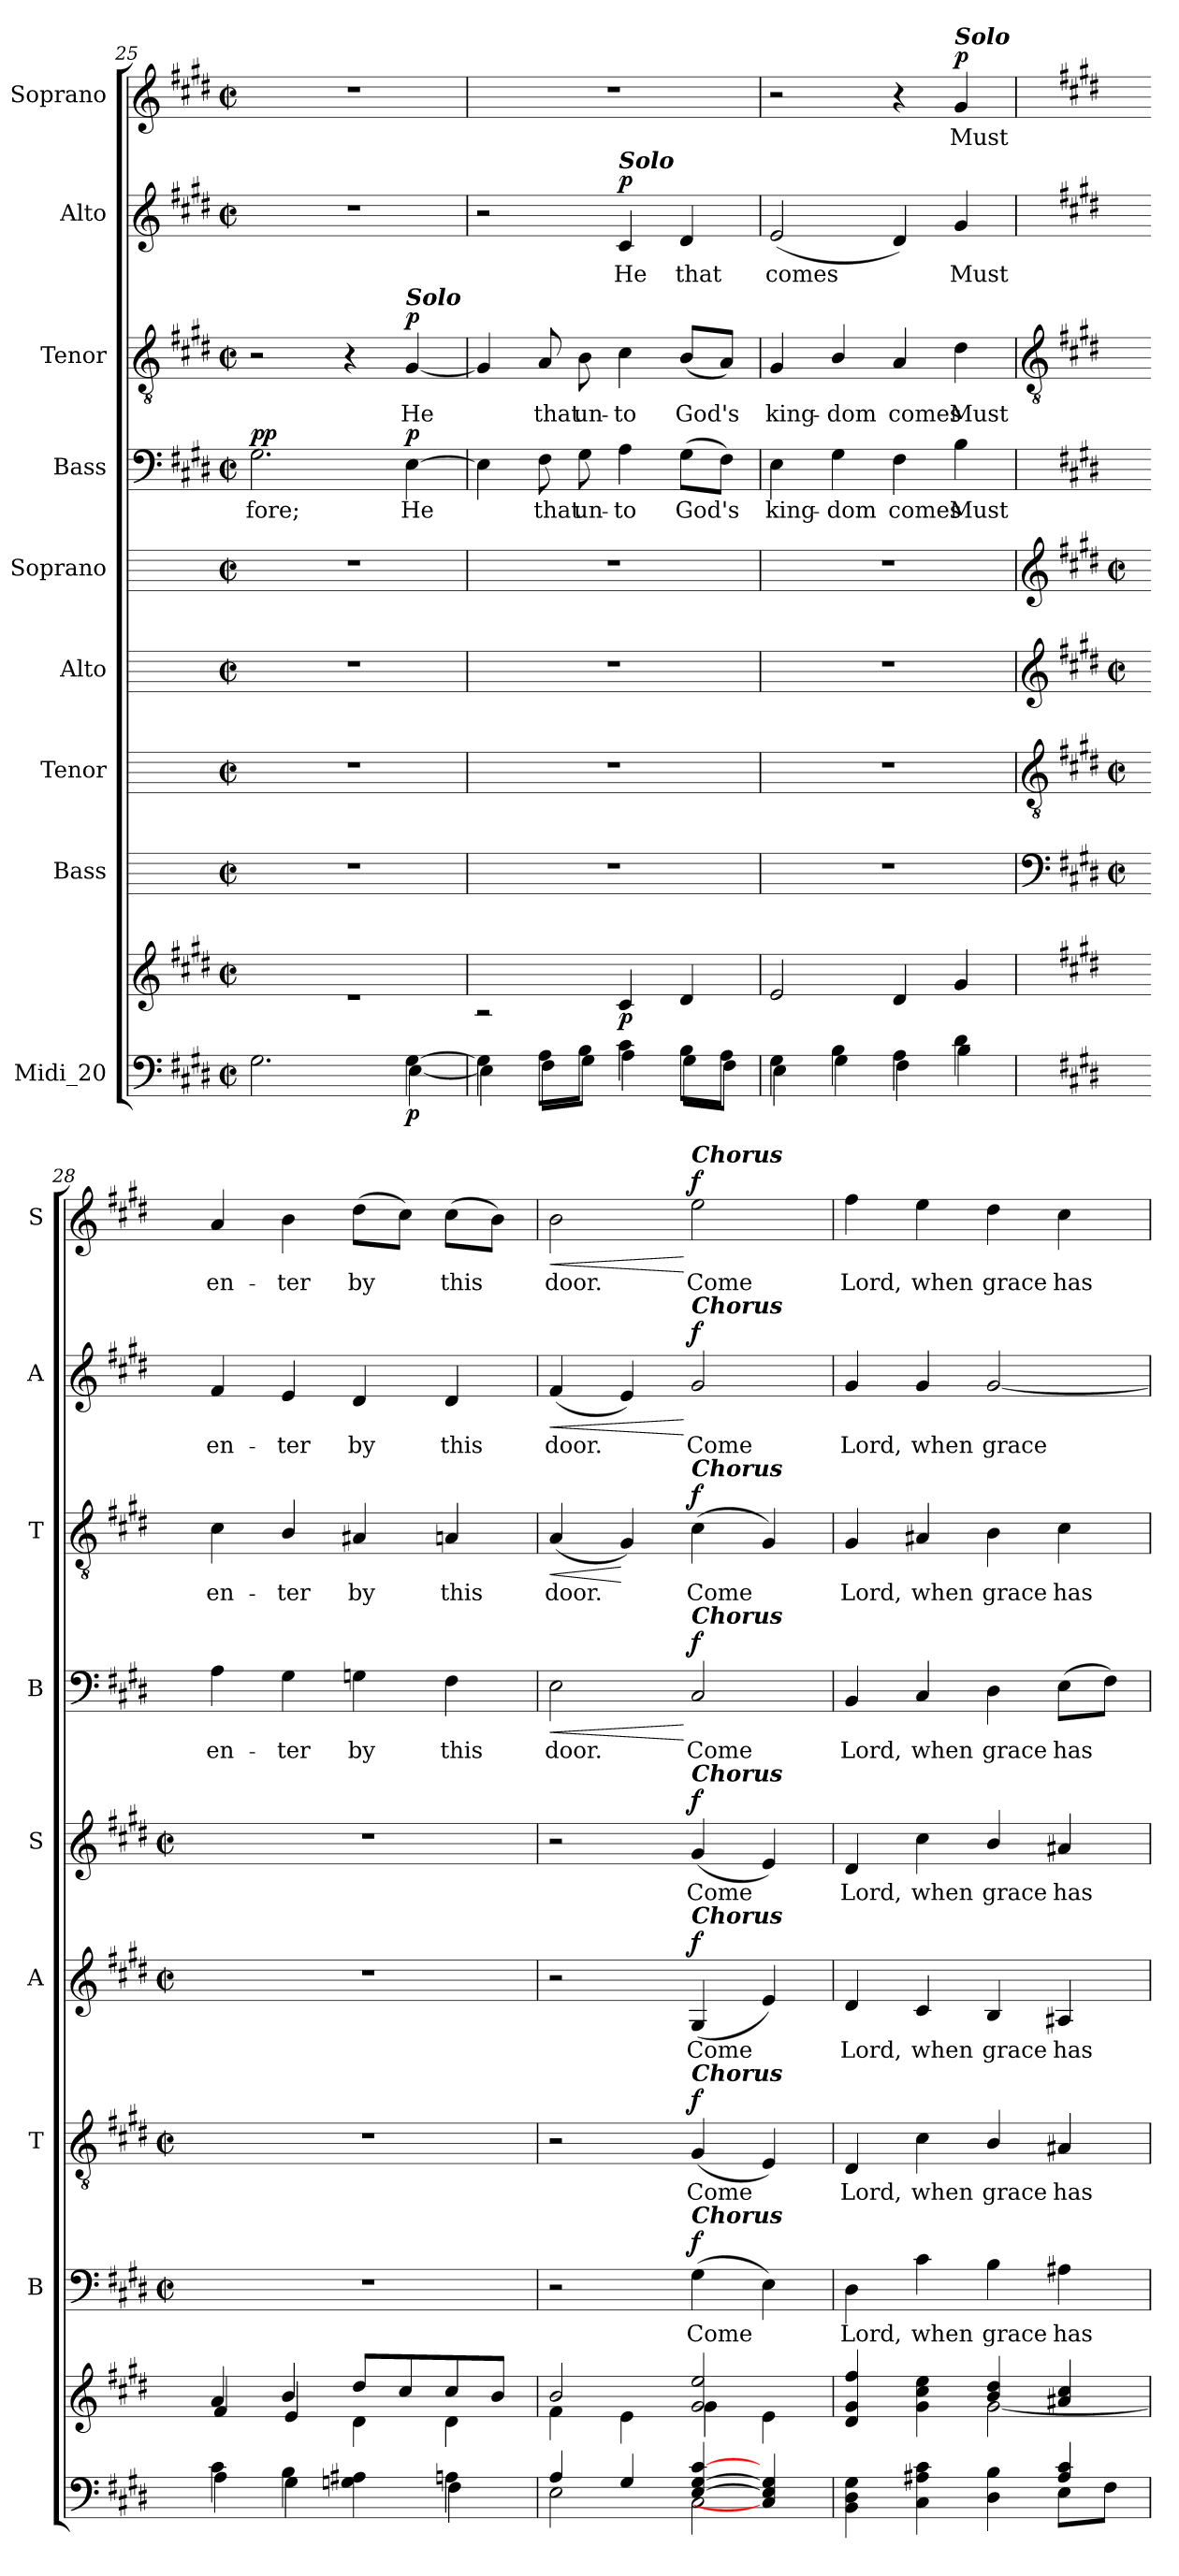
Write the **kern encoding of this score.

**kern	**kern	**dynam	**kern	**text	**dynam	**kern	**text	**dynam	**kern	**text	**dynam	**kern	**text	**dynam	**kern	**text	**dynam	**kern	**text	**dynam	**kern	**text	**dynam	**kern	**text	**dynam
*part9	*part9	*part9	*part8	*part8	*part8	*part7	*part7	*part7	*part6	*part6	*part6	*part5	*part5	*part5	*part4	*part4	*part4	*part3	*part3	*part3	*part2	*part2	*part2	*part1	*part1	*part1
*staff10	*staff9	*staff9/10	*staff8	*staff8	*staff8	*staff7	*staff7	*staff7	*staff6	*staff6	*staff6	*staff5	*staff5	*staff5	*staff4	*staff4	*staff4	*staff3	*staff3	*staff3	*staff2	*staff2	*staff2	*staff1	*staff1	*staff1
*I"Midi_20	*	*	*I"Bass	*	*	*I"Tenor	*	*	*I"Alto	*	*	*I"Soprano	*	*	*I"Bass	*	*	*I"Tenor	*	*	*I"Alto	*	*	*I"Soprano	*	*
*	*	*	*I'B	*	*	*I'T	*	*	*I'A	*	*	*I'S	*	*	*I'B	*	*	*I'T	*	*	*I'A	*	*	*I'S	*	*
*clefF4	*clefG2	*	*	*	*	*	*	*	*	*	*	*	*	*	*clefF4	*	*	*clefGv2	*	*	*clefG2	*	*	*clefG2	*	*
*k[f#c#g#d#]	*k[f#c#g#d#]	*	*	*	*	*	*	*	*	*	*	*	*	*	*k[f#c#g#d#]	*	*	*k[f#c#g#d#]	*	*	*k[f#c#g#d#]	*	*	*k[f#c#g#d#]	*	*
*E:	*E:	*	*	*	*	*	*	*	*	*	*	*	*	*	*E:	*	*	*E:	*	*	*E:	*	*	*E:	*	*
*M2/2	*M2/2	*	*M2/2	*	*	*M2/2	*	*	*M2/2	*	*	*M2/2	*	*	*M2/2	*	*	*M2/2	*	*	*M2/2	*	*	*M2/2	*	*
*met(c|)	*met(c|)	*	*met(c|)	*	*	*met(c|)	*	*	*met(c|)	*	*	*met(c|)	*	*	*met(c|)	*	*	*met(c|)	*	*	*met(c|)	*	*	*met(c|)	*	*
=25	=25	=25	=25	=25	=25	=25	=25	=25	=25	=25	=25	=25	=25	=25	=25	=25	=25	=25	=25	=25	=25	=25	=25	=25	=25	=25
*^	*^	*	*	*	*	*	*	*	*	*	*	*	*	*	*	*	*	*	*	*	*	*	*	*	*	*
!	!	!	!	!	!	!	!	!	!	!	!	!	!	!	!	!	!	!LO:LY:b	!LO:DY:b	!	!	!	!	!	!	!	!	!
2ryy	2.G#\	1ryy	1r	.	1r	.	.	1r	.	.	1r	.	.	1r	.	.	2.G#	fore;	pp	2r	.	.	1r	.	.	1r	.	.
4ryy	.	.	.	.	.	.	.	.	.	.	.	.	.	.	.	.	.	.	.	4r	.	.	.	.	.	.	.	.
!	!	!	!	!	!	!	!	!	!	!	!	!	!	!	!	!	!	!	!	!LO:TX:a:Bi:t=Solo	!	!	!	!	!	!	!	!
!	!	!	!	!LO:DY:b=2	!	!	!	!	!	!	!	!	!	!	!	!	!	!LO:LY:b	!LO:DY:b	!	!LO:LY:b	!LO:DY:b	!	!	!	!	!	!
[4G#\	[4E\	.	.	p	.	.	.	.	.	.	.	.	.	.	.	.	[4E	He	p	[4G#	He	p	.	.	.	.	.	.
=26	=26	=26	=26	=26	=26	=26	=26	=26	=26	=26	=26	=26	=26	=26	=26	=26	=26	=26	=26	=26	=26	=26	=26	=26	=26	=26	=26	=26
4G#\]	4E\]	1ryy	2r	.	1r	.	.	1r	.	.	1r	.	.	1r	.	.	4E]	.	.	4G#]	.	.	2r	.	.	1r	.	.
!	!	!	!	!	!	!	!	!	!	!	!	!	!	!	!	!	!	!LO:LY:b	!	!	!LO:LY:b	!	!	!	!	!	!	!
8A\L	8F#\L	.	.	.	.	.	.	.	.	.	.	.	.	.	.	.	8F#	that	.	8A	that	.	.	.	.	.	.	.
!	!	!	!	!	!	!	!	!	!	!	!	!	!	!	!	!	!	!LO:LY:b	!	!	!LO:LY:b	!	!	!	!	!	!	!
8B\J	8G#\J	.	.	.	.	.	.	.	.	.	.	.	.	.	.	.	8G#	un-	.	8B	un-	.	.	.	.	.	.	.
!	!	!	!	!	!	!	!	!	!	!	!	!	!	!	!	!	!	!	!	!	!	!	!LO:TX:a:Bi:t=Solo	!	!	!	!	!
!	!	!	!	!LO:DY:b	!	!	!	!	!	!	!	!	!	!	!	!	!	!LO:LY:b	!	!	!LO:LY:b	!	!	!LO:LY:b	!LO:DY:b	!	!	!
4c#\	4A\	.	4c#/	p	.	.	.	.	.	.	.	.	.	.	.	.	4A	-to	.	4c#	-to	.	4c#	He	p	.	.	.
!	!	!	!	!	!	!	!	!	!	!	!	!	!	!	!	!	!	!LO:LY:b	!	!	!LO:LY:b	!	!	!LO:LY:b	!	!	!	!
8B\L	8G#\L	.	4d#/	.	.	.	.	.	.	.	.	.	.	.	.	.	(>8G#L	God's	.	(<8BL	God's	.	4d#	that	.	.	.	.
8A\J	8F#\J	.	.	.	.	.	.	.	.	.	.	.	.	.	.	.	8F#J)	.	.	8AJ)	.	.	.	.	.	.	.	.
=27	=27	=27	=27	=27	=27	=27	=27	=27	=27	=27	=27	=27	=27	=27	=27	=27	=27	=27	=27	=27	=27	=27	=27	=27	=27	=27	=27	=27
!	!	!	!	!	!	!	!	!	!	!	!	!	!	!	!	!	!	!LO:LY:b	!	!	!LO:LY:b	!	!	!LO:LY:b	!	!	!	!
4G#\	4E\	2ryy	2e/	.	1r	.	.	1r	.	.	1r	.	.	1r	.	.	4E	king-	.	4G#	king-	.	(<2e	comes	.	2r	.	.
!	!	!	!	!	!	!	!	!	!	!	!	!	!	!	!	!	!	!LO:LY:b	!	!	!LO:LY:b	!	!	!	!	!	!	!
4B\	4G#\	.	.	.	.	.	.	.	.	.	.	.	.	.	.	.	4G#	-dom	.	4B/	-dom	.	.	.	.	.	.	.
!	!	!	!	!	!	!	!	!	!	!	!	!	!	!	!	!	!	!LO:LY:b	!	!	!LO:LY:b	!	!	!	!	!	!	!
4A\	4F#\	4ryy	4d#/	.	.	.	.	.	.	.	.	.	.	.	.	.	4F#	comes	.	4A	comes	.	4d#)	.	.	4r	.	.
!	!	!	!	!	!	!	!	!	!	!	!	!	!	!	!	!	!	!	!	!	!	!	!	!	!	!LO:TX:a:Bi:t=Solo	!	!
!	!	!	!	!	!	!	!	!	!	!	!	!	!	!	!	!	!	!LO:LY:b	!	!	!LO:LY:b	!	!	!LO:LY:b	!	!	!LO:LY:b	!LO:DY:b
4d#\	4B\	4g#/	4g#/	.	.	.	.	.	.	.	.	.	.	.	.	.	4B	Must	.	4d#	Must	.	4g#	Must	.	4g#	Must	p
!!LO:LB:g=z
=28	=28	=28	=28	=28	=28	=28	=28	=28	=28	=28	=28	=28	=28	=28	=28	=28	=28	=28	=28	=28	=28	=28	=28	=28	=28	=28	=28	=28
*	*	*	*	*	*clefF4	*	*	*clefGv2	*	*	*clefG2	*	*	*clefG2	*	*	*	*	*	*clefGv2	*	*	*	*	*	*	*	*
*	*	*	*	*	*k[f#c#g#d#]	*	*	*k[f#c#g#d#]	*	*	*k[f#c#g#d#]	*	*	*k[f#c#g#d#]	*	*	*	*	*	*	*	*	*	*	*	*	*	*
*	*	*	*	*	*E:	*	*	*E:	*	*	*E:	*	*	*E:	*	*	*	*	*	*	*	*	*	*	*	*	*	*
*	*	*	*	*	*M2/2	*	*	*M2/2	*	*	*M2/2	*	*	*M2/2	*	*	*	*	*	*	*	*	*	*	*	*	*	*
*	*	*	*	*	*met(c|)	*	*	*met(c|)	*	*	*met(c|)	*	*	*met(c|)	*	*	*	*	*	*	*	*	*	*	*	*	*	*
!	!	!	!	!	!	!	!	!	!	!	!	!	!	!	!	!	!	!LO:LY:b	!	!	!LO:LY:b	!	!	!LO:LY:b	!	!	!LO:LY:b	!
4c#\	4A\	4a/	4f#/	.	1r	.	.	1r	.	.	1r	.	.	1r	.	.	4A	en-	.	4c#	en-	.	4f#	en-	.	4a	en-	.
!	!	!	!	!	!	!	!	!	!	!	!	!	!	!	!	!	!	!LO:LY:b	!	!	!LO:LY:b	!	!	!LO:LY:b	!	!	!LO:LY:b	!
4B\	4G#\	4b/	4e/	.	.	.	.	.	.	.	.	.	.	.	.	.	4G#	-ter	.	4B/	-ter	.	4e	-ter	.	4b	-ter	.
!	!	!	!	!	!	!	!	!	!	!	!	!	!	!	!	!	!	!LO:LY:b	!	!	!LO:LY:b	!	!	!LO:LY:b	!	!	!LO:LY:b	!
4ryy	4Gn\ 4A#X\	8dd#/L	4d#\	.	.	.	.	.	.	.	.	.	.	.	.	.	4Gn	by	.	4A#X	by	.	4d#	by	.	(>8dd#L	by	.
.	.	8cc#/	.	.	.	.	.	.	.	.	.	.	.	.	.	.	.	.	.	.	.	.	.	.	.	8cc#J)	.	.
!	!	!	!	!	!	!	!	!	!	!	!	!	!	!	!	!	!	!LO:LY:b	!	!	!LO:LY:b	!	!	!LO:LY:b	!	!	!LO:LY:b	!
4A\	4F#\	8cc#/	4d#\	.	.	.	.	.	.	.	.	.	.	.	.	.	4F#	this	.	4An	this	.	4d#	this	.	(>8cc#L	this	.
.	.	8b/J	.	.	.	.	.	.	.	.	.	.	.	.	.	.	.	.	.	.	.	.	.	.	.	8bJ)	.	.
=29	=29	=29	=29	=29	=29	=29	=29	=29	=29	=29	=29	=29	=29	=29	=29	=29	=29	=29	=29	=29	=29	=29	=29	=29	=29	=29	=29	=29
!	!	!	!	!	!	!	!	!	!	!	!	!	!	!	!	!	!	!LO:LY:b	!LO:HP:b	!	!LO:LY:b	!LO:HP:b	!	!LO:LY:b	!LO:HP:b	!	!LO:LY:b	!LO:HP:b
4A/	2E\	2b/	4f#\	.	2r	.	.	2r	.	.	2r	.	.	2r	.	.	2E	door.	<	(<4A	door.	<	(<4f#	door.	<	2b	door.	<
4G#/	.	.	4e\	.	.	.	.	.	.	.	.	.	.	.	.	.	.	.	.	4G#)	.	[	4e)	.	.	.	.	.
!	!	!	!	!	!	!	!	!	!	!	!	!	!	!	!	!	!	!	!	!	!	!	!	!	!	!LO:TX:a:Bi:t=Chorus	!	!
!	!	!	!	!	!	!	!	!	!	!	!	!	!	!	!	!	!	!	!	!	!	!	!LO:TX:a:Bi:t=Chorus	!	!	!	!	!
!	!	!	!	!	!	!	!	!	!	!	!	!	!	!	!	!	!	!	!	!LO:TX:a:Bi:t=Chorus	!	!	!	!	!	!	!	!
!	!	!	!	!	!	!	!	!	!	!	!	!	!	!	!	!	!LO:TX:a:Bi:t=Chorus	!	!	!	!	!	!	!	!	!	!	!
!	!	!	!	!	!	!	!	!	!	!	!	!	!	!LO:TX:a:Bi:t=Chorus	!	!	!	!	!	!	!	!	!	!	!	!	!	!
!	!	!	!	!	!	!	!	!	!	!	!LO:TX:a:Bi:t=Chorus	!	!	!	!	!	!	!	!	!	!	!	!	!	!	!	!	!
!	!	!	!	!	!	!	!	!LO:TX:a:Bi:t=Chorus	!	!	!	!	!	!	!	!	!	!	!	!	!	!	!	!	!	!	!	!
!	!	!	!	!	!LO:TX:a:Bi:t=Chorus	!	!	!	!	!	!	!	!	!	!	!	!	!	!	!	!	!	!	!	!	!	!	!
!	!	!	!	!	!	!LO:LY:b	!LO:DY:b	!	!LO:LY:b	!LO:DY:b	!	!LO:LY:b	!LO:DY:b	!	!LO:LY:b	!LO:DY:b	!	!LO:LY:b	!LO:DY:n=1:b	!	!LO:LY:b	!LO:DY:b	!	!LO:LY:b	!LO:DY:n=1:b	!	!LO:LY:b	!LO:DY:n=1:b
[4E/ [4G#/ [4c#/	2C#\	2g#/ 2ee/	4g#\	.	(>4G#	Come	f	(<4G#	Come	f	(<4G#	Come	f	(<4g#	Come	f	2C#	Come	[ f	(<4c#	Come	f	2g#	Come	[ f	2ee	Come	[ f
4C#/] 4E/] 4G#/]	.	.	4e\	.	4E)	.	.	4E)	.	.	4e)	.	.	4e)	.	.	.	.	.	4G#)	.	.	.	.	.	.	.	.
=30	=30	=30	=30	=30	=30	=30	=30	=30	=30	=30	=30	=30	=30	=30	=30	=30	=30	=30	=30	=30	=30	=30	=30	=30	=30	=30	=30	=30
!	!	!	!	!	!	!LO:LY:b	!	!	!LO:LY:b	!	!	!LO:LY:b	!	!	!LO:LY:b	!	!	!LO:LY:b	!	!	!LO:LY:b	!	!	!LO:LY:b	!	!	!LO:LY:b	!
4BB\ 4D#\ 4G#\	2.ryy	4d#/ 4g#/ 4ff#/	2ryy	.	4D#	Lord,	.	4D#	Lord,	.	4d#	Lord,	.	4d#	Lord,	.	4BB	Lord,	.	4G#	Lord,	.	4g#	Lord,	.	4ff#	Lord,	.
!	!	!	!	!	!	!LO:LY:b	!	!	!LO:LY:b	!	!	!LO:LY:b	!	!	!LO:LY:b	!	!	!LO:LY:b	!	!	!LO:LY:b	!	!	!LO:LY:b	!	!	!LO:LY:b	!
4C#\ 4A#X\ 4c#\	.	4g#\ 4cc#\ 4ee\	.	.	4c#	when	.	4c#	when	.	4c#	when	.	4cc#	when	.	4C#	when	.	4A#X	when	.	4g#	when	.	4ee	when	.
!	!	!	!	!	!	!LO:LY:b	!	!	!LO:LY:b	!	!	!LO:LY:b	!	!	!LO:LY:b	!	!	!LO:LY:b	!	!	!LO:LY:b	!	!	!LO:LY:b	!	!	!LO:LY:b	!
4D#\ 4B\	.	4b/ 4dd#/	[2g#\	.	4B\	grace	.	4B/	grace	.	4B	grace	.	4b/	grace	.	4D#	grace	.	4B	grace	.	[2g#	grace	.	4dd#	grace	.
!	!	!	!	!	!	!LO:LY:b	!	!	!LO:LY:b	!	!	!LO:LY:b	!	!	!LO:LY:b	!	!	!LO:LY:b	!	!	!LO:LY:b	!	!	!	!	!	!LO:LY:b	!
4A#/ 4c#/	8E\L	4a#X/ 4cc#/	.	.	4A#X	has	.	4A#X	has	.	4A#X	has	.	4a#X	has	.	(>8EL	has	.	4c#	has	.	.	.	.	4cc#	has	.
.	8F#\J	.	.	.	.	.	.	.	.	.	.	.	.	.	.	.	8F#J)	.	.	.	.	.	.	.	.	.	.	.
*v	*v	*	*	*	*	*	*	*	*	*	*	*	*	*	*	*	*	*	*	*	*	*	*	*	*	*	*	*
*	*v	*v	*	*	*	*	*	*	*	*	*	*	*	*	*	*	*	*	*	*	*	*	*	*	*	*	*
=	=	=	=	=	=	=	=	=	=	=	=	=	=	=	=	=	=	=	=	=	=	=	=	=	=	=
*-	*-	*-	*-	*-	*-	*-	*-	*-	*-	*-	*-	*-	*-	*-	*-	*-	*-	*-	*-	*-	*-	*-	*-	*-	*-	*-
